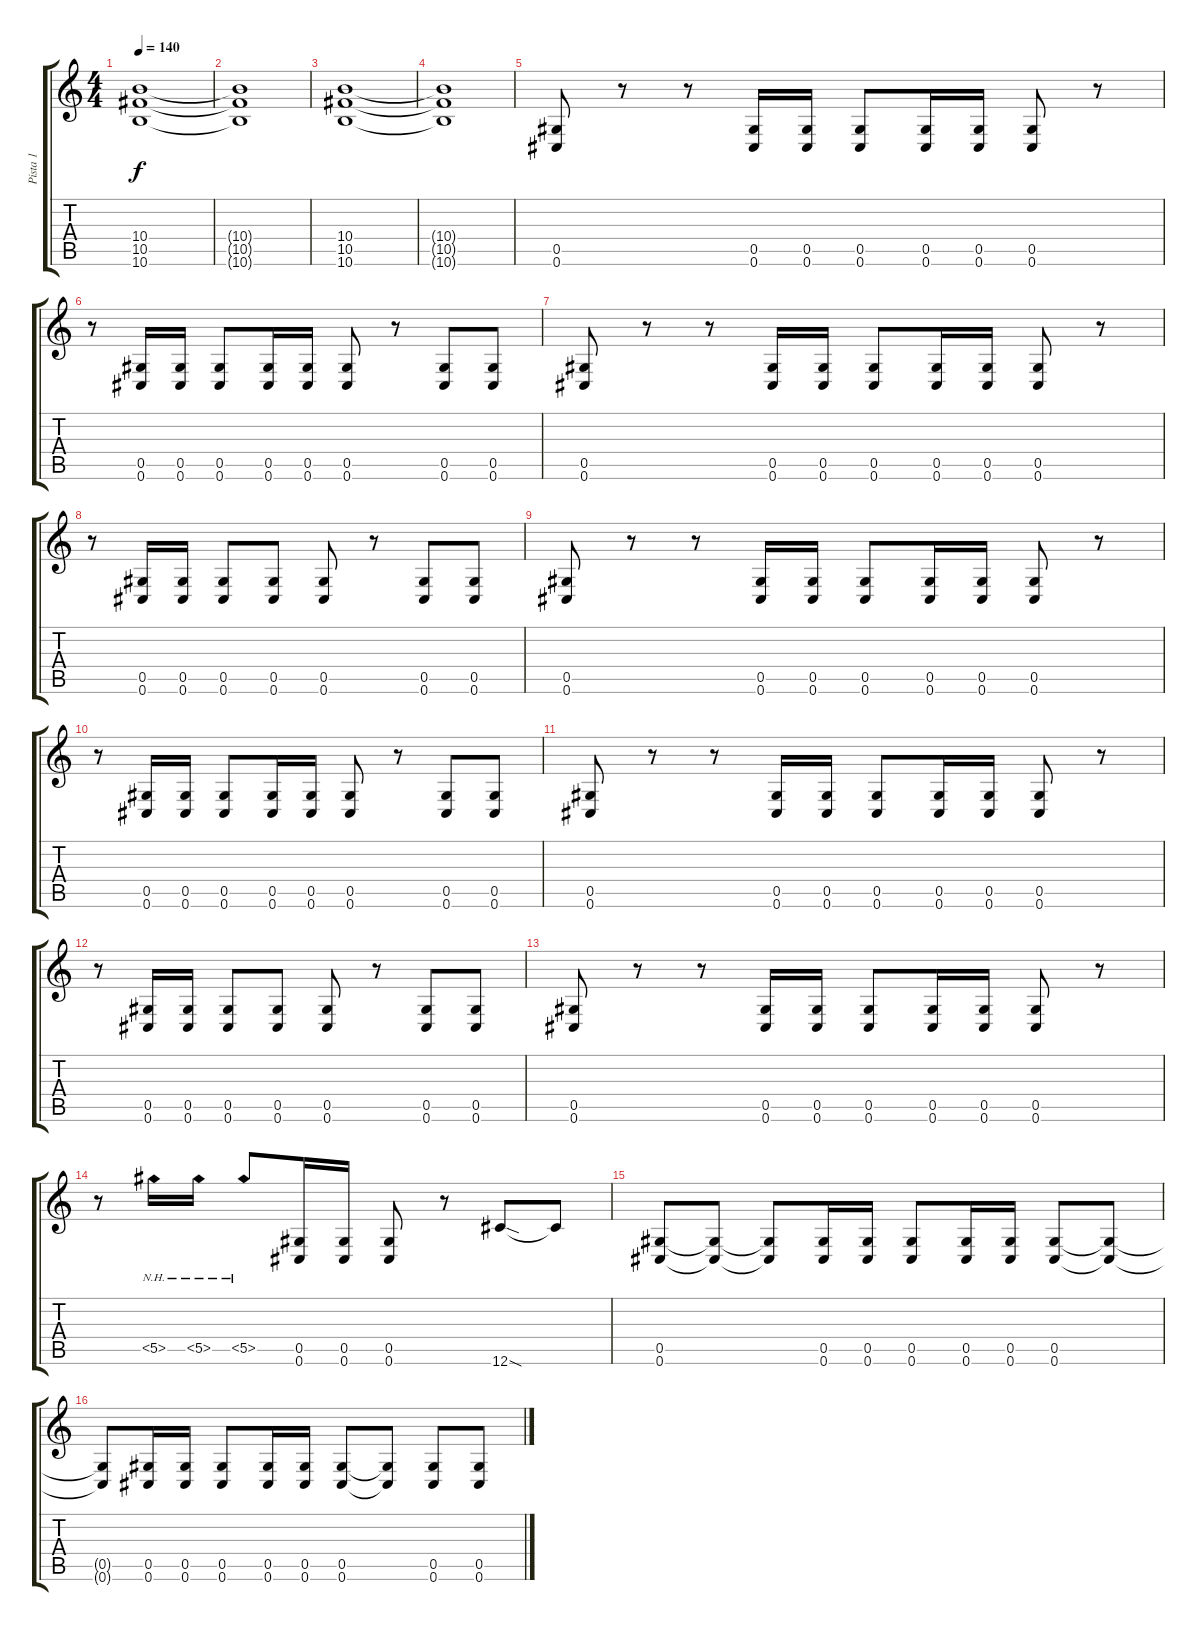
\track ("Pista 1" "Pista 1") {instrument distortionguitar}
\staff {score tabs}
\tuning (Eb4 Bb3 Gb3 Db3 Ab2 Db2) {hide}
\ts (4 4)
\tempo 140
\clef g2
\ks c
(10.4 10.5 10.6).1{dy f} |
(10.4{t} 10.5{t} 10.6{t}).1 |
(10.4 10.5 10.6).1 |
(10.4{t} 10.5{t} 10.6{t}).1 |
(0.5 0.6).8 r.8 r.8 (0.5 0.6).16 (0.5 0.6).16 (0.5 0.6).8 (0.5 0.6).16 (0.5 0.6).16 (0.5 0.6).8 r.8 |
r.8 (0.5 0.6).16 (0.5 0.6).16 (0.5 0.6).8 (0.5 0.6).16 (0.5 0.6).16 (0.5 0.6).8 r.8 (0.5 0.6).8 (0.5 0.6).8 |
(0.5 0.6).8 r.8 r.8 (0.5 0.6).16 (0.5 0.6).16 (0.5 0.6).8 (0.5 0.6).16 (0.5 0.6).16 (0.5 0.6).8 r.8 |
r.8 (0.5 0.6).16 (0.5 0.6).16 (0.5 0.6).8 (0.5 0.6).8 (0.5 0.6).8 r.8 (0.5 0.6).8 (0.5 0.6).8 |
(0.5 0.6).8 r.8 r.8 (0.5 0.6).16 (0.5 0.6).16 (0.5 0.6).8 (0.5 0.6).16 (0.5 0.6).16 (0.5 0.6).8 r.8 |
r.8 (0.5 0.6).16 (0.5 0.6).16 (0.5 0.6).8 (0.5 0.6).16 (0.5 0.6).16 (0.5 0.6).8 r.8 (0.5 0.6).8 (0.5 0.6).8 |
(0.5 0.6).8 r.8 r.8 (0.5 0.6).16 (0.5 0.6).16 (0.5 0.6).8 (0.5 0.6).16 (0.5 0.6).16 (0.5 0.6).8 r.8 |
r.8 (0.5 0.6).16 (0.5 0.6).16 (0.5 0.6).8 (0.5 0.6).8 (0.5 0.6).8 r.8 (0.5 0.6).8 (0.5 0.6).8 |
(0.5 0.6).8 r.8 r.8 (0.5 0.6).16 (0.5 0.6).16 (0.5 0.6).8 (0.5 0.6).16 (0.5 0.6).16 (0.5 0.6).8 r.8 |
r.8 5.5{nh}.16 5.5{nh}.16 5.5{nh}.8 (0.5 0.6).16 (0.5 0.6).16 (0.5 0.6).8 r.8 12.6{sod}.8 12.6{t}.8 |
(0.5 0.6).8 (0.5{t} 0.6{t}).8 (0.5{t} 0.6{t}).8 (0.5 0.6).16 (0.5 0.6).16 (0.5 0.6).8 (0.5 0.6).16 (0.5 0.6).16 (0.5 0.6).8 (0.5{t} 0.6{t}).8 |
(0.5{t} 0.6{t}).8 (0.5 0.6).16 (0.5 0.6).16 (0.5 0.6).8 (0.5 0.6).16 (0.5 0.6).16 (0.5 0.6).8 (0.5{t} 0.6{t}).8 (0.5 0.6).8 (0.5 0.6).8
